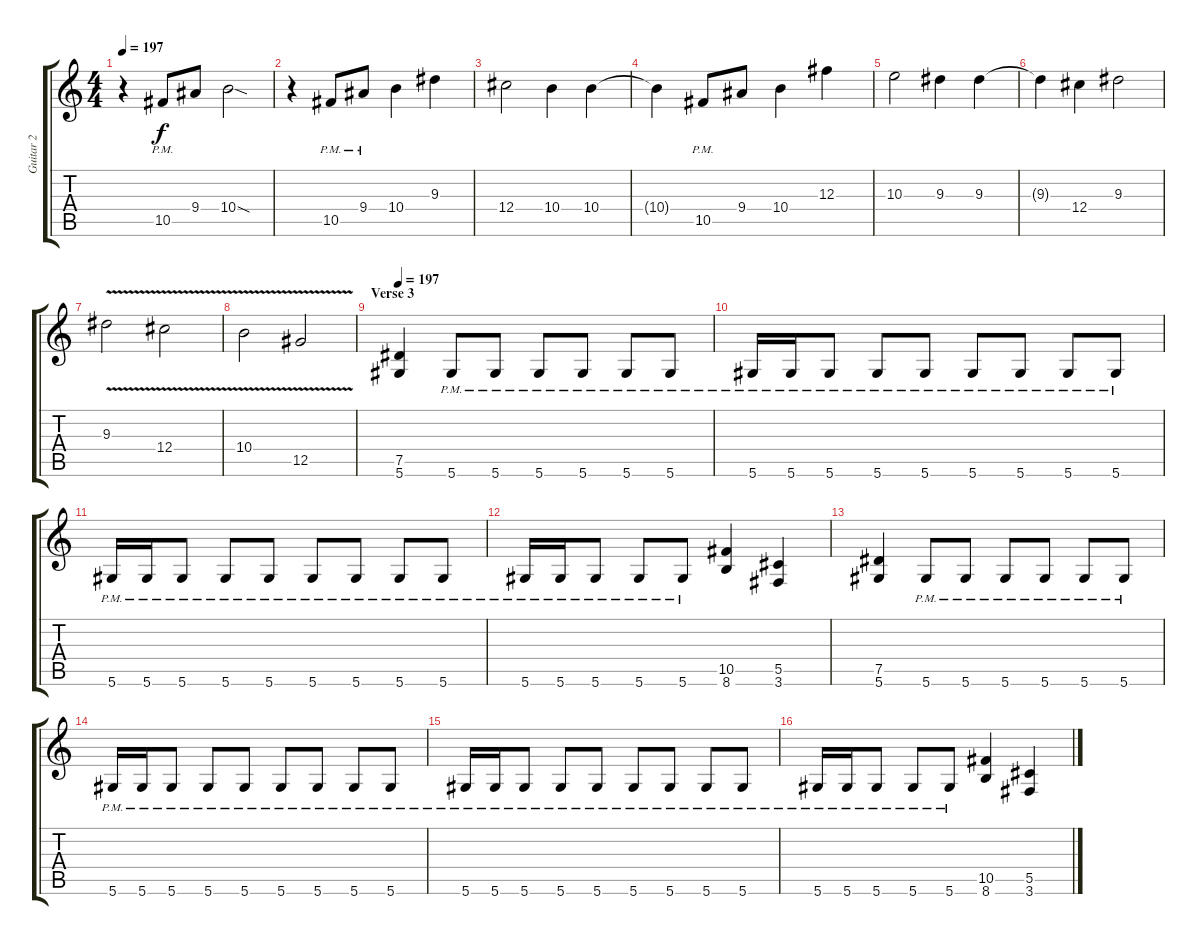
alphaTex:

\track ("Guitar 2" "Guitar 2") {instrument overdrivenguitar}
\staff {score tabs}
\tuning (Eb4 Bb3 Gb3 Db3 Ab2 Eb2) {hide}
\ts (4 4)
\tempo 197
\clef g2
\ks c
r.4{dy f volume 16 balance 14} 10.5{pm}.8 9.4.8 10.4{sod}.2 |
r.4 10.5{pm}.8 9.4{pm}.8 10.4.4 9.3.4 |
12.4.2 10.4.4 10.4.4 |
10.4{t}.4 10.5{pm}.8 9.4.8 10.4.4 12.3.4 |
10.3.2 9.3.4 9.3.4 |
9.3{t}.4 12.4.4 9.3.2 |
9.3{v}.2 12.4{v}.2 |
10.4{v}.2 12.5{v}.2 |
\section ("" "Verse 3")
\tempo 197
(7.5 5.6).4{volume 10 balance 2 instrument overdrivenguitar} 5.6{pm}.8 5.6{pm}.8 5.6{pm}.8 5.6{pm}.8 5.6{pm}.8 5.6{pm}.8 |
5.6{pm}.16 5.6{pm}.16 5.6{pm}.8 5.6{pm}.8 5.6{pm}.8 5.6{pm}.8 5.6{pm}.8 5.6{pm}.8 5.6{pm}.8 |
5.6{pm}.16 5.6{pm}.16 5.6{pm}.8 5.6{pm}.8 5.6{pm}.8 5.6{pm}.8 5.6{pm}.8 5.6{pm}.8 5.6{pm}.8 |
5.6{pm}.16 5.6{pm}.16 5.6{pm}.8 5.6{pm}.8 5.6{pm}.8 (10.5 8.6).4 (5.5 3.6).4 |
(7.5 5.6).4{volume 10 balance 2 instrument overdrivenguitar} 5.6{pm}.8 5.6{pm}.8 5.6{pm}.8 5.6{pm}.8 5.6{pm}.8 5.6{pm}.8 |
5.6{pm}.16 5.6{pm}.16 5.6{pm}.8 5.6{pm}.8 5.6{pm}.8 5.6{pm}.8 5.6{pm}.8 5.6{pm}.8 5.6{pm}.8 |
5.6{pm}.16 5.6{pm}.16 5.6{pm}.8 5.6{pm}.8 5.6{pm}.8 5.6{pm}.8 5.6{pm}.8 5.6{pm}.8 5.6{pm}.8 |
5.6{pm}.16 5.6{pm}.16 5.6{pm}.8 5.6{pm}.8 5.6{pm}.8 (10.5 8.6).4 (5.5 3.6).4
